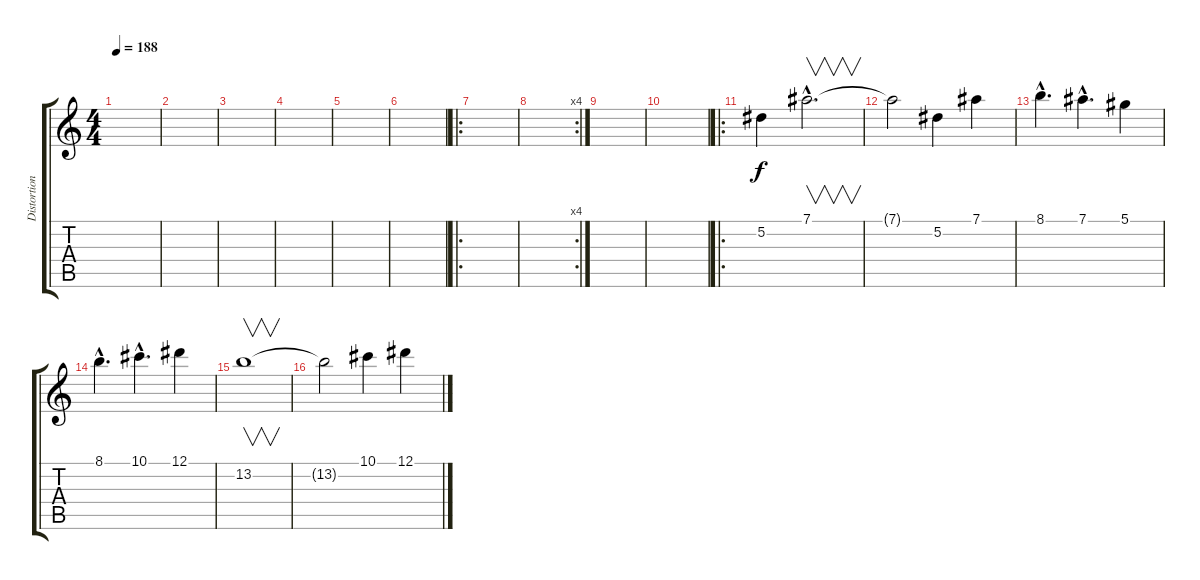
\track ("Distortion 3" "Distortion") {instrument distortionguitar}
\staff {score tabs}
\tuning (Eb4 Bb3 Gb3 Db3 Ab2 Eb2) {hide}
\ts (4 4)
\tempo 188
\clef g2
\ks c
|
|
|
|
|
|
\ro
|
\rc 4
|
|
|
\ro
5.2.4 7.1{hac}.2{v d} |
7.1{t}.2 5.2.4 7.1.4 |
8.1{hac}.4{d} 7.1{hac}.4{d} 5.1.4 |
8.1{hac}.4{d} 10.1{hac}.4{d} 12.1.4 |
13.2.1{v} |
13.2{t}.2 10.1.4 12.1.4
